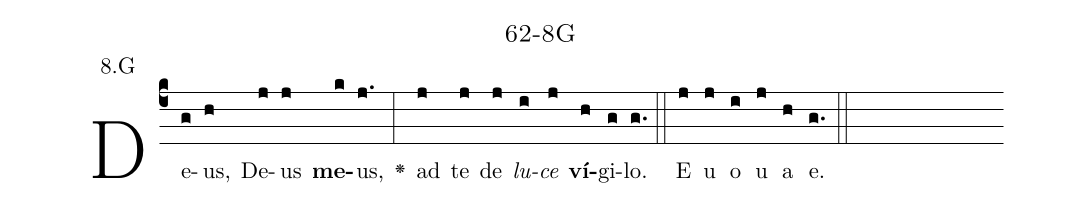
name: 62-8G;
annotation: 8.G;
%%
(c4)De(g)us,(h) De(j)us(j) <b>me</b>(k)us,(j.) <v>\greheightstar</v>(:) ad(j) te(j) de(j) <i>lu</i>(i)<i>ce</i>(j) <b>ví</b>(h)gi(g)lo.(g.) (::) E(j) u(j) o(i) u(j) a(h) e.(g.) (::)
